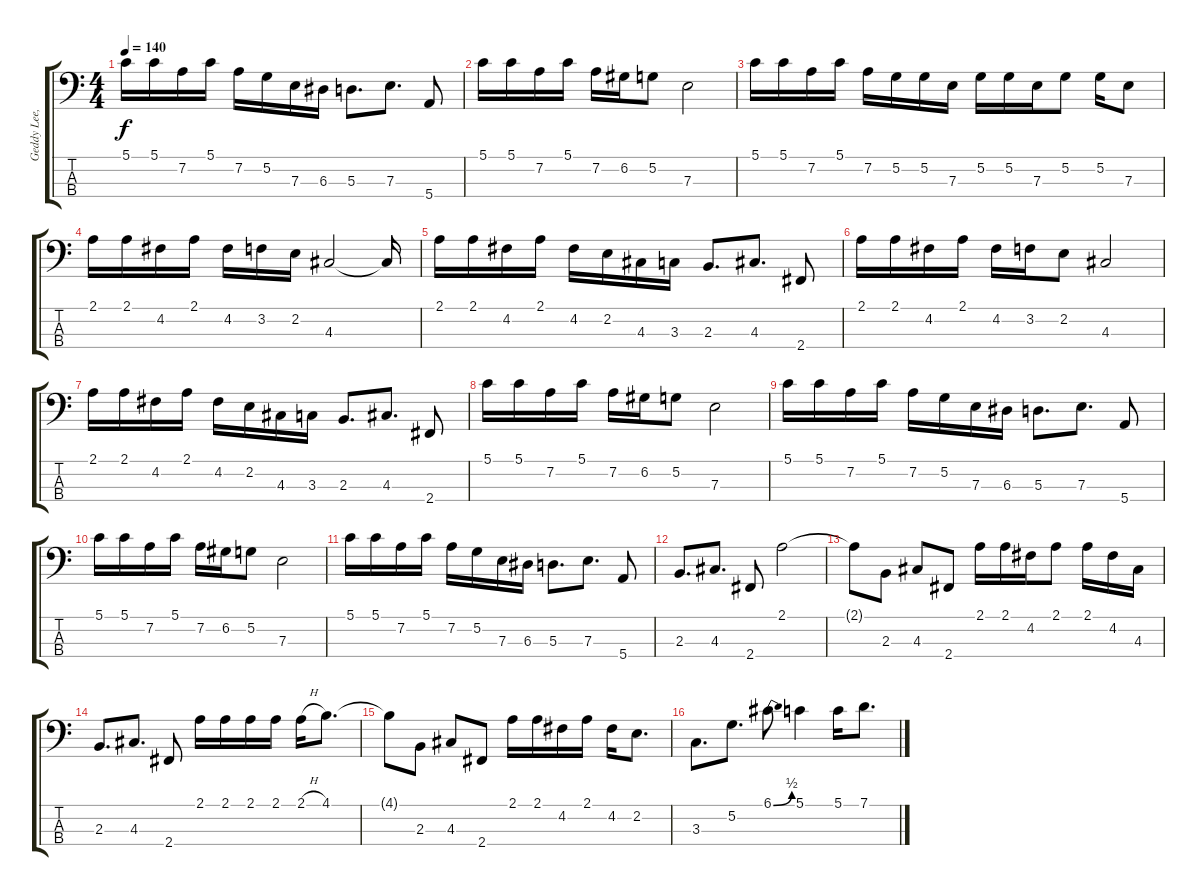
\track ("Geddy Lee, Bajo" "Geddy Lee,") {instrument electricbassfinger}
\staff {score tabs}
\tuning (G2 D2 A1 E1) {hide}
\ts (4 4)
\tempo 140
\clef f4
\ks c
5.1.16{dy f} 5.1.16 7.2.16 5.1.16 7.2.16 5.2.16 7.3.16 6.3.16 5.3.8{d} 7.3.8{d} 5.4.8 |
5.1.16 5.1.16 7.2.16 5.1.16 7.2.16 6.2.16 5.2.8 7.3.2 |
5.1.16 5.1.16 7.2.16 5.1.16 7.2.16 5.2.16 5.2.16 7.3.16 5.2.16 5.2.16 7.3.16 5.2.8 5.2.16 7.3.8 |
2.1.16 2.1.16 4.2.16 2.1.16 4.2.16 3.2.16 2.2.16 4.3.2 4.3{t}.16 |
2.1.16 2.1.16 4.2.16 2.1.16 4.2.16 2.2.16 4.3.16 3.3.16 2.3.8{d} 4.3.8{d} 2.4.8 |
2.1.16 2.1.16 4.2.16 2.1.16 4.2.16 3.2.16 2.2.8 4.3.2 |
2.1.16 2.1.16 4.2.16 2.1.16 4.2.16 2.2.16 4.3.16 3.3.16 2.3.8{d} 4.3.8{d} 2.4.8 |
5.1.16 5.1.16 7.2.16 5.1.16 7.2.16 6.2.16 5.2.8 7.3.2 |
5.1.16 5.1.16 7.2.16 5.1.16 7.2.16 5.2.16 7.3.16 6.3.16 5.3.8{d} 7.3.8{d} 5.4.8 |
5.1.16 5.1.16 7.2.16 5.1.16 7.2.16 6.2.16 5.2.8 7.3.2 |
5.1.16 5.1.16 7.2.16 5.1.16 7.2.16 5.2.16 7.3.16 6.3.16 5.3.8{d} 7.3.8{d} 5.4.8 |
2.3.8{d} 4.3.8{d} 2.4.8 2.1.2 |
2.1{t}.8 2.3.8 4.3.8 2.4.8 2.1.16 2.1.16 4.2.16 2.1.8 2.1.16 4.2.16 4.3.16 |
2.3.8{d} 4.3.8{d} 2.4.8 2.1.16 2.1.16 2.1.16 2.1.16 2.1{h}.16 4.1.8{d} |
4.1{t}.8 2.3.8 4.3.8 2.4.8 2.1.16 2.1.16 4.2.16 2.1.16 4.2.16 2.2.8{d} |
3.3.8{d} 5.2.8{d} 6.1{be (bend 0 0 60 2)}.8 5.1.4 5.1.16 7.1.8{d}
